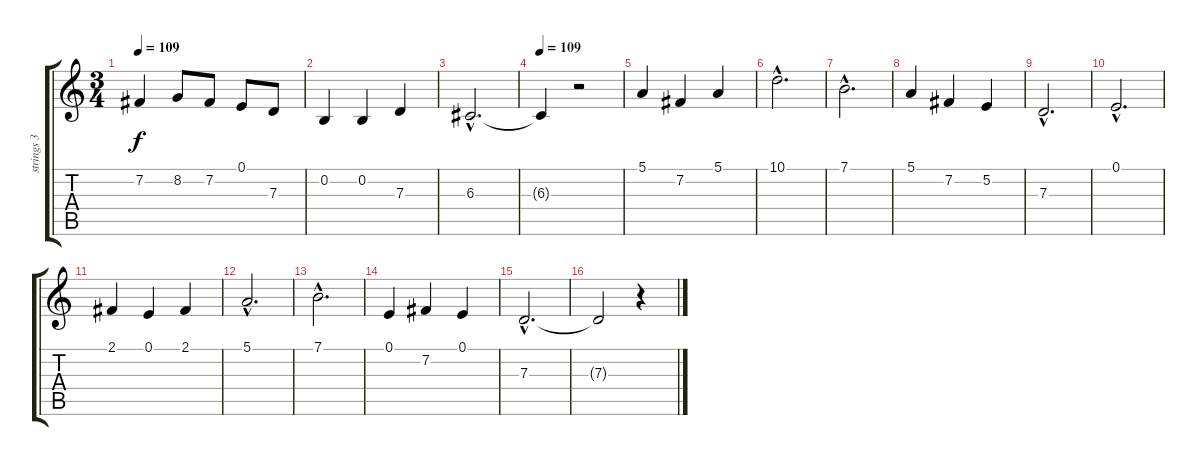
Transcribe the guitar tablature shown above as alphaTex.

\track ("strings 3" "strings 3") {instrument stringensemble1}
\staff {score tabs}
\tuning (E4 B3 G3 D3 A2 E2) {hide}
\ts (3 4)
\tempo 109
\clef g2
\ks c
7.2.4{dy f} 8.2.8 7.2.8 0.1.8 7.3.8 |
0.2.4 0.2.4 7.3.4 |
6.3{hac}.2{d} |
\tempo 109
6.3{t}.4 r.2 |
5.1.4 7.2.4 5.1.4 |
10.1{hac}.2{d} |
7.1{hac}.2{d} |
5.1.4 7.2.4 5.2.4 |
7.3{hac}.2{d} |
0.1{hac}.2{d} |
2.1.4 0.1.4 2.1.4 |
5.1{hac}.2{d} |
7.1{hac}.2{d} |
0.1.4 7.2.4 0.1.4 |
7.3{hac}.2{d} |
7.3{t}.2 r.4
